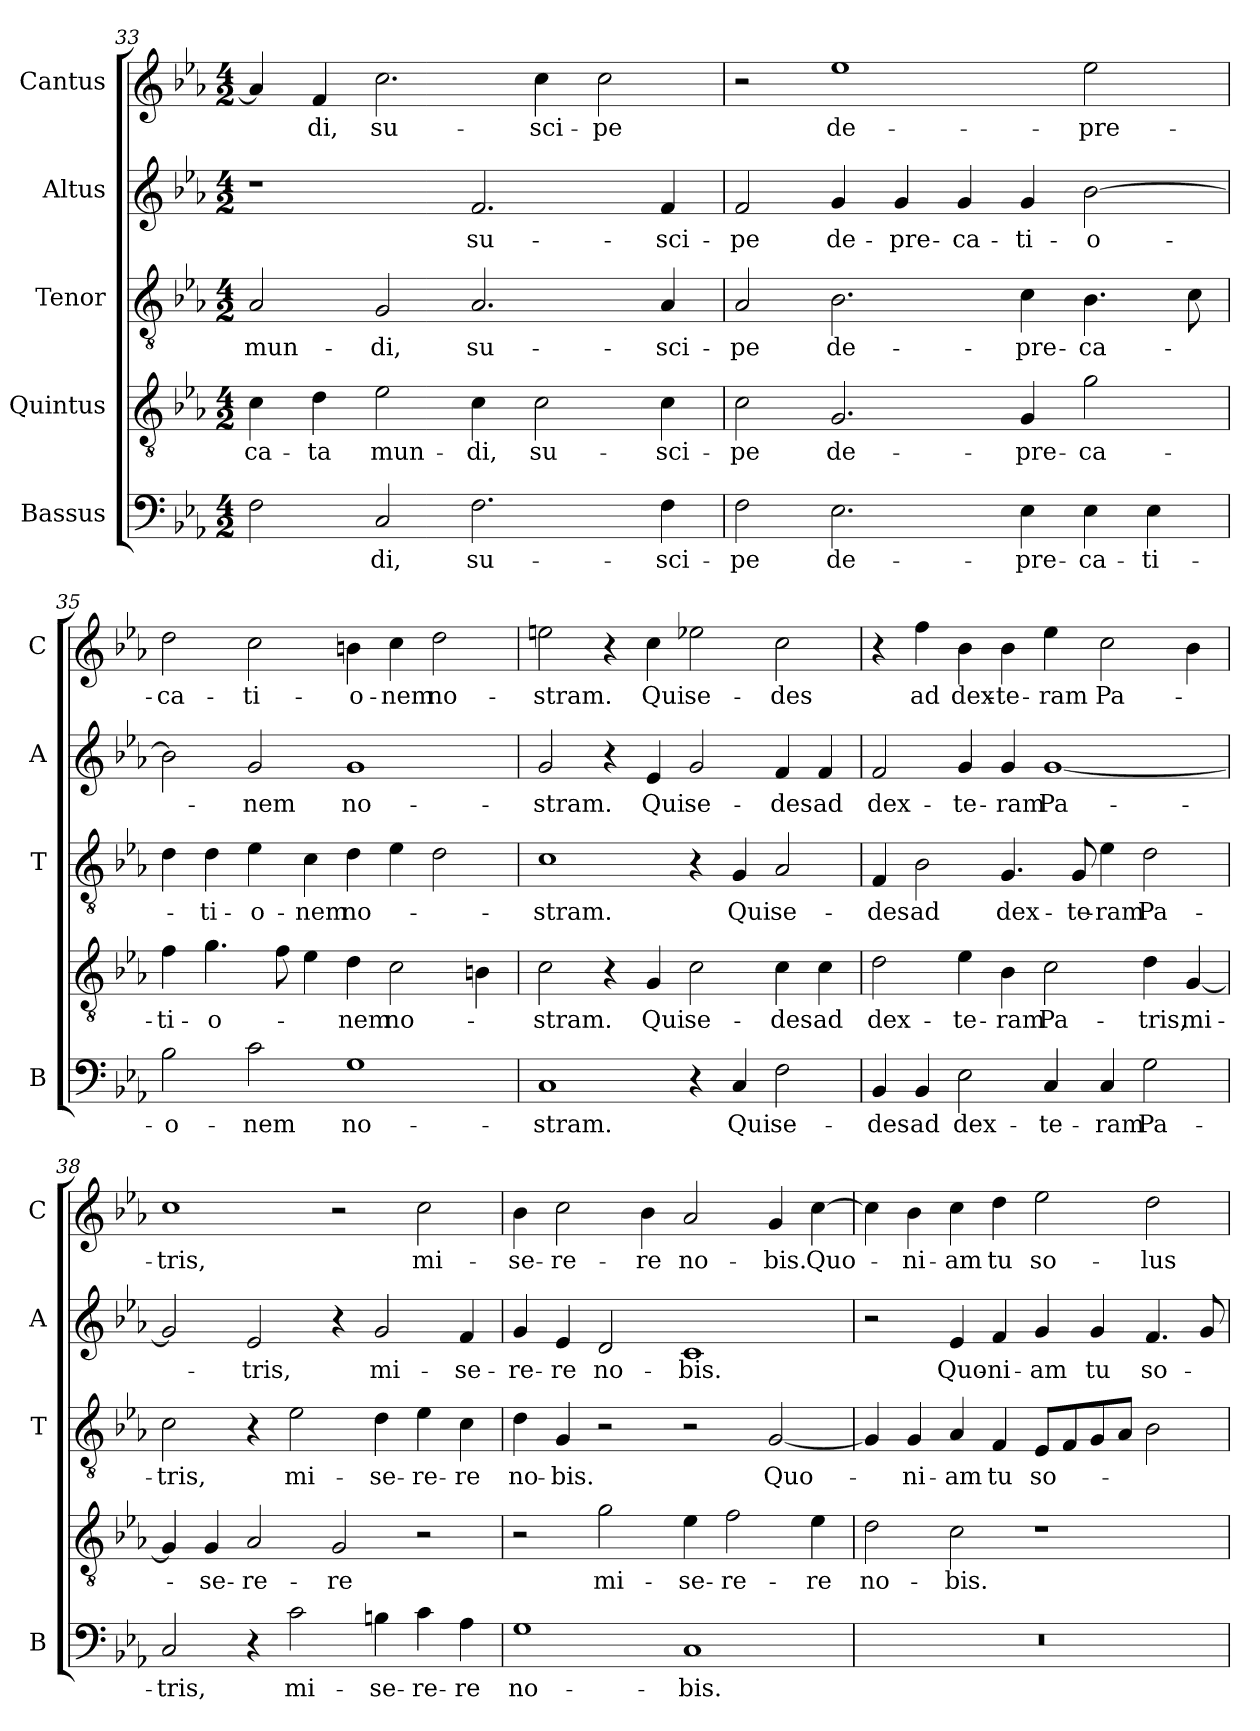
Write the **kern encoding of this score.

**kern	**text	**kern	**text	**kern	**text	**kern	**text	**kern	**text
*part5	*part5	*part4	*part4	*part3	*part3	*part2	*part2	*part1	*part1
*staff5	*staff5	*staff4	*staff4	*staff3	*staff3	*staff2	*staff2	*staff1	*staff1
*I"Bassus	*	*I"Quintus	*	*I"Tenor	*	*I"Altus	*	*I"Cantus	*
*I'B	*	*	*	*I'T	*	*I'A	*	*I'C	*
*clefF4	*	*clefGv2	*	*clefGv2	*	*clefG2	*	*clefG2	*
*k[b-e-a-]	*	*k[b-e-a-]	*	*k[b-e-a-]	*	*k[b-e-a-]	*	*k[b-e-a-]	*
*E-:	*	*E-:	*	*E-:	*	*E-:	*	*E-:	*
*M4/2	*	*M4/2	*	*M4/2	*	*M4/2	*	*M4/2	*
=33	=33	=33	=33	=33	=33	=33	=33	=33	=33
!	!	!	!LO:LY:b	!	!LO:LY:b	!	!	!	!
2F\	.	4c\	-ca-	2A-/	mun-	1r	.	4a-/]	.
!	!	!	!LO:LY:b	!	!	!	!	!	!LO:LY:b
.	.	4d\	-ta	.	.	.	.	4f/	-di,
!	!LO:LY:b	!	!LO:LY:b	!	!LO:LY:b	!	!	!	!LO:LY:b
2C/	-di,	2e-\	mun-	2G/	-di,	.	.	2.cc\	su-
!	!LO:LY:b	!	!LO:LY:b	!	!LO:LY:b	!	!LO:LY:b	!	!
2.F\	su-	4c\	-di,	2.A-/	su-	2.f/	su-	.	.
!	!	!	!LO:LY:b	!	!	!	!	!	!LO:LY:b
.	.	2c\	su-	.	.	.	.	4cc\	-sci-
!	!	!	!	!	!	!	!	!	!LO:LY:b
.	.	.	.	.	.	.	.	2cc\	-pe
!	!LO:LY:b	!	!LO:LY:b	!	!LO:LY:b	!	!LO:LY:b	!	!
4F\	-sci-	4c\	-sci-	4A-/	-sci-	4f/	-sci-	.	.
=34	=34	=34	=34	=34	=34	=34	=34	=34	=34
!	!LO:LY:b	!	!LO:LY:b	!	!LO:LY:b	!	!LO:LY:b	!	!
2F\	-pe	2c\	-pe	2A-/	-pe	2f/	-pe	2r	.
!	!LO:LY:b	!	!LO:LY:b	!	!LO:LY:b	!	!LO:LY:b	!	!LO:LY:b
2.E-\	de-	2.G/	de-	2.B-\	de-	4g/	de-	1ee-	de-
!	!	!	!	!	!	!	!LO:LY:b	!	!
.	.	.	.	.	.	4g/	-pre-	.	.
!	!	!	!	!	!	!	!LO:LY:b	!	!
.	.	.	.	.	.	4g/	-ca-	.	.
!	!LO:LY:b	!	!LO:LY:b	!	!LO:LY:b	!	!LO:LY:b	!	!
4E-\	-pre-	4G/	-pre-	4c\	-pre-	4g/	-ti-	.	.
!	!LO:LY:b	!	!LO:LY:b	!	!LO:LY:b	!	!LO:LY:b	!	!LO:LY:b
4E-\	-ca-	2g\	-ca-	4.B-\	-ca-	[2b-\	-o-	2ee-\	-pre-
!	!LO:LY:b	!	!	!	!	!	!	!	!
4E-\	-ti-	.	.	.	.	.	.	.	.
.	.	.	.	8c\	.	.	.	.	.
=35	=35	=35	=35	=35	=35	=35	=35	=35	=35
!	!LO:LY:b	!	!LO:LY:b	!	!	!	!	!	!LO:LY:b
2B-\	-o-	4f\	-ti-	4d\	.	2b-\]	.	2dd\	-ca-
!	!	!	!LO:LY:b	!	!LO:LY:b	!	!	!	!
.	.	4.g\	-o-	4d\	-ti-	.	.	.	.
!	!LO:LY:b	!	!	!	!LO:LY:b	!	!LO:LY:b	!	!LO:LY:b
2c\	-nem	.	.	4e-\	-o-	2g/	-nem	2cc\	-ti-
.	.	8f\	.	.	.	.	.	.	.
!	!	!	!	!	!LO:LY:b	!	!	!	!
.	.	4e-\	.	4c\	-nem	.	.	.	.
!	!LO:LY:b	!	!LO:LY:b	!	!LO:LY:b	!	!LO:LY:b	!	!LO:LY:b
1G	no-	4d\	-nem	4d\	no-	1g	no-	4bn\	-o-
!	!	!	!LO:LY:b	!	!	!	!	!	!LO:LY:b
.	.	2c\	no-	4e-\	.	.	.	4cc\	-nem
!	!	!	!	!	!	!	!	!	!LO:LY:b
.	.	.	.	2d\	.	.	.	2dd\	no-
.	.	4Bn\	.	.	.	.	.	.	.
!!LO:LB:g=z
=36	=36	=36	=36	=36	=36	=36	=36	=36	=36
!	!LO:LY:b	!	!LO:LY:b	!	!LO:LY:b	!	!LO:LY:b	!	!LO:LY:b
1C	-stram.	2c\	-stram.	1c	-stram.	2g/	-stram.	2een\	-stram.
.	.	4r	.	.	.	4r	.	4r	.
!	!	!	!LO:LY:b	!	!	!	!LO:LY:b	!	!LO:LY:b
.	.	4G/	Qui	.	.	4e-/	Qui	4cc\	Qui
!	!	!	!LO:LY:b	!	!	!	!LO:LY:b	!	!LO:LY:b
4r	.	2c\	se-	4r	.	2g/	se-	2ee-X\	se-
!	!LO:LY:b	!	!	!	!LO:LY:b	!	!	!	!
4C/	Qui	.	.	4G/	Qui	.	.	.	.
!	!LO:LY:b	!	!LO:LY:b	!	!LO:LY:b	!	!LO:LY:b	!	!LO:LY:b
2F\	se-	4c\	-des	2A-/	se-	4f/	-des	2cc\	-des
!	!	!	!LO:LY:b	!	!	!	!LO:LY:b	!	!
.	.	4c\	ad	.	.	4f/	ad	.	.
=37	=37	=37	=37	=37	=37	=37	=37	=37	=37
!	!LO:LY:b	!	!LO:LY:b	!	!LO:LY:b	!	!LO:LY:b	!	!
4BB-/	-des	2d\	dex-	4F/	-des	2f/	dex-	4r	.
!	!LO:LY:b	!	!	!	!LO:LY:b	!	!	!	!LO:LY:b
4BB-/	ad	.	.	2B-\	ad	.	.	4ff\	ad
!	!LO:LY:b	!	!LO:LY:b	!	!	!	!LO:LY:b	!	!LO:LY:b
2E-\	dex-	4e-\	-te-	.	.	4g/	-te-	4b-\	dex-
!	!	!	!LO:LY:b	!	!LO:LY:b	!	!LO:LY:b	!	!LO:LY:b
.	.	4B-\	-ram	4.G/	dex-	4g/	-ram	4b-\	-te-
!	!LO:LY:b	!	!LO:LY:b	!	!	!	!LO:LY:b	!	!LO:LY:b
4C/	-te-	2c\	Pa-	.	.	[1g	Pa-	4ee-\	-ram
!	!	!	!	!	!LO:LY:b	!	!	!	!
.	.	.	.	8G/	-te-	.	.	.	.
!	!LO:LY:b	!	!	!	!LO:LY:b	!	!	!	!LO:LY:b
4C/	-ram	.	.	4e-\	-ram	.	.	2cc\	Pa-
!	!LO:LY:b	!	!LO:LY:b	!	!LO:LY:b	!	!	!	!
2G\	Pa-	4d\	-tris,	2d\	Pa-	.	.	.	.
!	!	!	!LO:LY:b	!	!	!	!	!	!
.	.	[4G/	mi-	.	.	.	.	4b-\	.
=38	=38	=38	=38	=38	=38	=38	=38	=38	=38
!	!LO:LY:b	!	!	!	!LO:LY:b	!	!	!	!LO:LY:b
2C/	-tris,	4G/]	.	2c\	-tris,	2g/]	.	1cc	-tris,
!	!	!	!LO:LY:b	!	!	!	!	!	!
.	.	4G/	-se-	.	.	.	.	.	.
!	!	!	!LO:LY:b	!	!	!	!LO:LY:b	!	!
4r	.	2A-/	-re-	4r	.	2e-/	-tris,	.	.
!	!LO:LY:b	!	!	!	!LO:LY:b	!	!	!	!
2c\	mi-	.	.	2e-\	mi-	.	.	.	.
!	!	!	!LO:LY:b	!	!	!	!	!	!
.	.	2G/	-re	.	.	4r	.	2r	.
!	!LO:LY:b	!	!	!	!LO:LY:b	!	!LO:LY:b	!	!
4Bn\	-se-	.	.	4d\	-se-	2g/	mi-	.	.
!	!LO:LY:b	!	!	!	!LO:LY:b	!	!	!	!LO:LY:b
4c\	-re-	2r	.	4e-\	-re-	.	.	2cc\	mi-
!	!LO:LY:b	!	!	!	!LO:LY:b	!	!LO:LY:b	!	!
4A-\	-re	.	.	4c\	-re	4f/	-se-	.	.
=39	=39	=39	=39	=39	=39	=39	=39	=39	=39
!	!LO:LY:b	!	!	!	!LO:LY:b	!	!LO:LY:b	!	!LO:LY:b
1G	no-	2r	.	4d\	no-	4g/	-re-	4b-\	-se-
!	!	!	!	!	!LO:LY:b	!	!LO:LY:b	!	!LO:LY:b
.	.	.	.	4G/	-bis.	4e-/	-re	2cc\	-re-
!	!	!	!LO:LY:b	!	!	!	!LO:LY:b	!	!
.	.	2g\	mi-	2r	.	2d/	no-	.	.
!	!	!	!	!	!	!	!	!	!LO:LY:b
.	.	.	.	.	.	.	.	4b-\	-re
!	!LO:LY:b	!	!LO:LY:b	!	!	!	!LO:LY:b	!	!LO:LY:b
1C	-bis.	4e-\	-se-	2r	.	1c	-bis.	2a-/	no-
!	!	!	!LO:LY:b	!	!	!	!	!	!
.	.	2f\	-re-	.	.	.	.	.	.
!	!	!	!	!	!LO:LY:b	!	!	!	!LO:LY:b
.	.	.	.	[2G/	Quo-	.	.	4g/	-bis.
!	!	!	!LO:LY:b	!	!	!	!	!	!LO:LY:b
.	.	4e-\	-re	.	.	.	.	[4cc\	Quo-
!!LO:LB:g=z
=40	=40	=40	=40	=40	=40	=40	=40	=40	=40
!	!	!	!LO:LY:b	!	!	!	!	!	!
0r	.	2d\	no-	4G/]	.	2r	.	4cc\]	.
!	!	!	!	!	!LO:LY:b	!	!	!	!LO:LY:b
.	.	.	.	4G/	-ni-	.	.	4b-\	-ni-
!	!	!	!LO:LY:b	!	!LO:LY:b	!	!LO:LY:b	!	!LO:LY:b
.	.	2c\	-bis.	4A-/	-am	4e-/	Quo-	4cc\	-am
!	!	!	!	!	!LO:LY:b	!	!LO:LY:b	!	!LO:LY:b
.	.	.	.	4F/	tu	4f/	-ni-	4dd\	tu
!	!	!	!	!	!LO:LY:b	!	!LO:LY:b	!	!LO:LY:b
.	.	1r	.	8E-/L	so-	4g/	-am	2ee-\	so-
.	.	.	.	8F/	.	.	.	.	.
!	!	!	!	!	!	!	!LO:LY:b	!	!
.	.	.	.	8G/	.	4g/	tu	.	.
.	.	.	.	8A-/J	.	.	.	.	.
!	!	!	!	!	!	!	!LO:LY:b	!	!LO:LY:b
.	.	.	.	2B-\	.	4.f/	so-	2dd\	-lus
.	.	.	.	.	.	8g/	.	.	.
=	=	=	=	=	=	=	=	=	=
*-	*-	*-	*-	*-	*-	*-	*-	*-	*-
